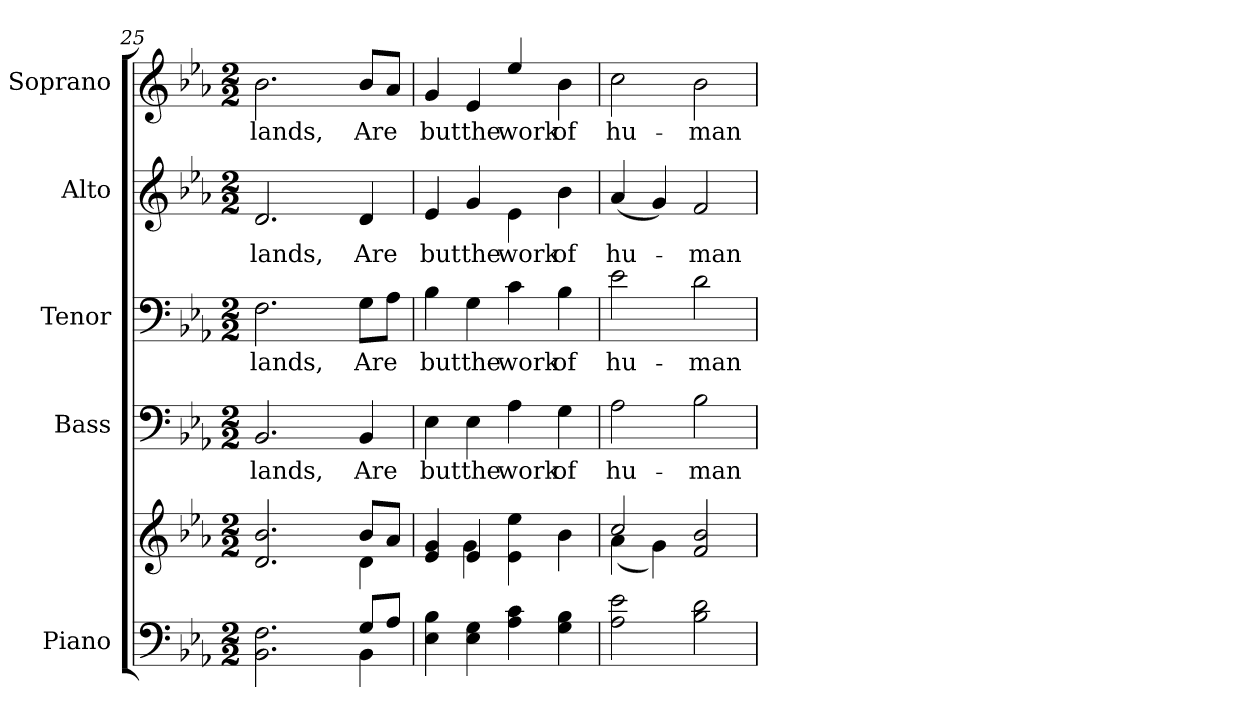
**kern	**kern	**kern	**text	**kern	**text	**kern	**text	**kern	**text
*part5	*part5	*part4	*part4	*part3	*part3	*part2	*part2	*part1	*part1
*staff6	*staff5	*staff4	*staff4	*staff3	*staff3	*staff2	*staff2	*staff1	*staff1
*I"Piano	*	*I"Bass	*	*I"Tenor	*	*I"Alto	*	*I"Soprano	*
*I'Pno.	*	*I'B.	*	*I'T.	*	*I'A.	*	*I'S.	*
!!LO:PB:g=z
*clefF4	*clefG2	*clefF4	*	*clefF4	*	*clefG2	*	*clefG2	*
*k[b-e-a-]	*k[b-e-a-]	*k[b-e-a-]	*	*k[b-e-a-]	*	*k[b-e-a-]	*	*k[b-e-a-]	*
*E-:	*E-:	*E-:	*	*E-:	*	*E-:	*	*E-:	*
*M2/2	*M2/2	*M2/2	*	*M2/2	*	*M2/2	*	*M2/2	*
=25	=25	=25	=25	=25	=25	=25	=25	=25	=25
*^	*^	*	*	*	*	*	*	*	*
!	!	!	!	!	!LO:LY:b:color=#000000	!	!	!	!	!	!
!	!	!	!	!	!	!	!LO:LY:b:color=#000000	!	!	!	!
!	!	!	!	!	!	!	!	!	!LO:LY:b:color=#000000	!	!
!	!	!	!	!	!	!	!	!	!	!	!LO:LY:b:color=#000000
2.BB-i\ 2.Fi	2ryy	2.di/ 2.b-i	2ryy	2.BB-i/	lands,	2.Fi\	lands,	2.di/	lands,	2.b-i\	lands,
.	4ryy	.	4ryy	.	.	.	.	.	.	.	.
!	!	!	!	!	!LO:LY:b:color=#000000	!	!	!	!	!	!
!	!	!	!	!	!	!	!LO:LY:b:color=#000000	!	!	!	!
!	!	!	!	!	!	!	!	!	!LO:LY:b:color=#000000	!	!
!	!	!	!	!	!	!	!	!	!	!	!LO:LY:b:color=#000000
8Gi/L	4BB-i\	8b-i/L	4di\	4BB-i/	Are	8Gi\L	Are	4di/	Are	8b-i/L	Are
8A-i/J	.	8a-i/J	.	.	.	8A-i\J	.	.	.	8a-i/J	.
*v	*v	*	*	*	*	*	*	*	*	*	*
=26	=26	=26	=26	=26	=26	=26	=26	=26	=26	=26
!	!	!	!	!LO:LY:b:color=#000000	!	!	!	!	!	!
!	!	!	!	!	!	!LO:LY:b:color=#000000	!	!	!	!
!	!	!	!	!	!	!	!	!LO:LY:b:color=#000000	!	!
!	!	!	!	!	!	!	!	!	!	!LO:LY:b:color=#000000
4E-i\ 4B-i	4e-i/ 4gi	4ryy	4E-i\	but	4B-i\	but	4e-i/	but	4gi/	but
!	!	!	!	!LO:LY:b:color=#000000	!	!	!	!	!	!
!	!	!	!	!	!	!LO:LY:b:color=#000000	!	!	!	!
!	!	!	!	!	!	!	!	!LO:LY:b:color=#000000	!	!
!	!	!	!	!	!	!	!	!	!	!LO:LY:b:color=#000000
4E-i\ 4Gi	4e-i/	4gi\	4E-i\	the	4Gi\	the	4gi/	the	4e-i/	the
!	!	!	!	!LO:LY:b:color=#000000	!	!	!	!	!	!
!	!	!	!	!	!	!LO:LY:b:color=#000000	!	!	!	!
!	!	!	!	!	!	!	!	!LO:LY:b:color=#000000	!	!
!	!	!	!	!	!	!	!	!	!	!LO:LY:b:color=#000000
4A-i\ 4ci	4e-i\ 4ee-i	2ryy	4A-i\	work	4ci\	work	4e-i\	work	4ee-i/	work
!	!	!	!	!LO:LY:b:color=#000000	!	!	!	!	!	!
!	!	!	!	!	!	!LO:LY:b:color=#000000	!	!	!	!
!	!	!	!	!	!	!	!	!LO:LY:b:color=#000000	!	!
!	!	!	!	!	!	!	!	!	!	!LO:LY:b:color=#000000
4Gi\ 4B-i	4b-i\	.	4Gi\	of	4B-i\	of	4b-i\	of	4b-i\	of
=27	=27	=27	=27	=27	=27	=27	=27	=27	=27	=27
!	!	!	!	!LO:LY:b:color=#000000	!	!	!	!	!	!
!	!	!	!	!	!	!LO:LY:b:color=#000000	!	!	!	!
!	!	!	!	!	!	!	!	!LO:LY:b:color=#000000	!	!
!	!	!	!	!	!	!	!	!	!	!LO:LY:b:color=#000000
2A-i\ 2e-i	2cci/	(4a-i\	2A-i\	hu-	2e-i\	hu-	(4a-i/	hu-	2cci\	hu-
.	.	4gi\)	.	.	.	.	4gi/)	.	.	.
!	!	!	!	!LO:LY:b:color=#000000	!	!	!	!	!	!
!	!	!	!	!	!	!LO:LY:b:color=#000000	!	!	!	!
!	!	!	!	!	!	!	!	!LO:LY:b:color=#000000	!	!
!	!	!	!	!	!	!	!	!	!	!LO:LY:b:color=#000000
2B-i\ 2di	2fi/ 2b-i	2ryy	2B-i\	-man	2di\	-man	2fi/	-man	2b-i\	-man
*	*v	*v	*	*	*	*	*	*	*	*
=	=	=	=	=	=	=	=	=	=
*-	*-	*-	*-	*-	*-	*-	*-	*-	*-
